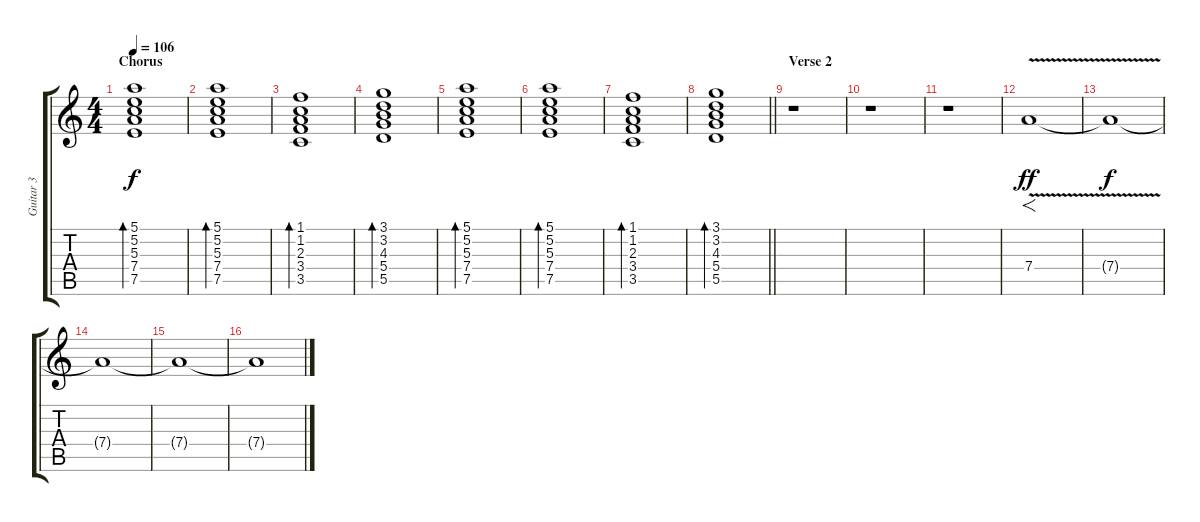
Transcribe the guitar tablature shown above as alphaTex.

\track ("Guitar 3" "Guitar 3") {instrument electricguitarclean}
\staff {score tabs}
\tuning (E4 B3 G3 D3 A2 E2) {hide}
\ts (4 4)
\section ("" "Chorus ")
\tempo 106
\clef g2
\ks c
(5.1 5.2 5.3 7.4 7.5).1{bd 120 dy f} |
(5.1 5.2 5.3 7.4 7.5).1{bd 120} |
(1.1 1.2 2.3 3.4 3.5).1{bd 120} |
(3.1 3.2 4.3 5.4 5.5).1{bd 120} |
(5.1 5.2 5.3 7.4 7.5).1{bd 120} |
(5.1 5.2 5.3 7.4 7.5).1{bd 120} |
(1.1 1.2 2.3 3.4 3.5).1{bd 120} |
\barLineRight lightlight
(3.1 3.2 4.3 5.4 5.5).1{bd 120} |
\section ("" "Verse 2")
r.1 |
r.1 |
r.1 |
7.4{v}.1{f dy ff volume 7 balance 5 instrument overdrivenguitar} |
7.4{t}.1{dy f} |
7.4{t}.1 |
7.4{t}.1{volume 5 balance 5} |
7.4{t}.1
